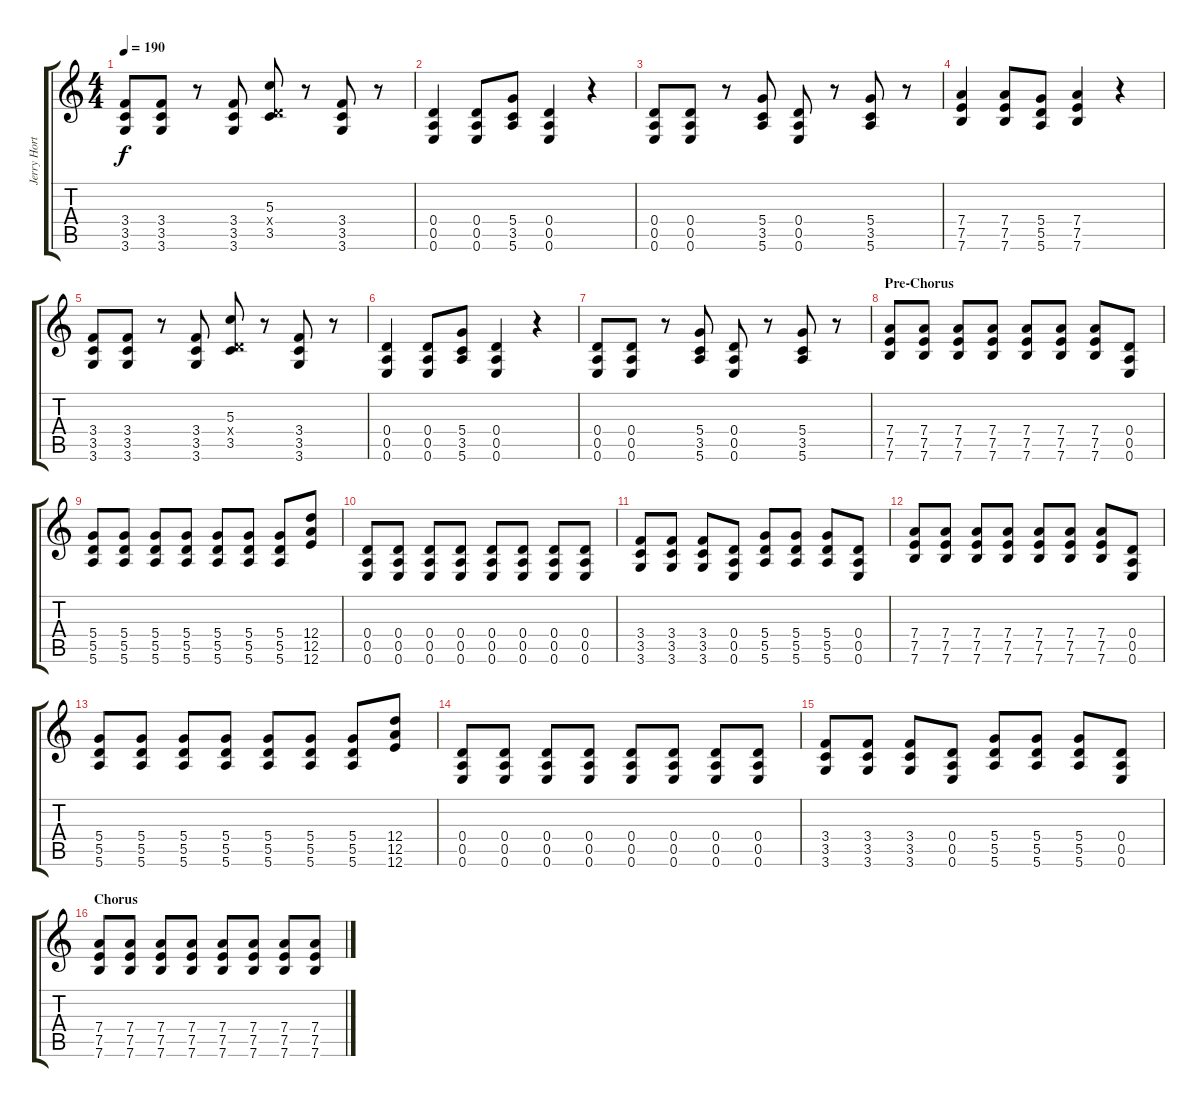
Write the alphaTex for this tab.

\track ("Jerry Horton guitar 1" "Jerry Hort") {instrument overdrivenguitar}
\staff {score tabs}
\tuning (E4 B3 G3 D3 A2 E2) {hide}
\ts (4 4)
\tempo 190
\clef g2
\ks c
(3.4 3.5 3.6).8{dy f} (3.4 3.5 3.6).8 r.8 (3.4 3.5 3.6).8 (5.3 0.4{x} 3.5).8 r.8 (3.4 3.5 3.6).8 r.8 |
(0.4 0.5 0.6).4 (0.4 0.5 0.6).8 (5.4 3.5 5.6).8 (0.4 0.5 0.6).4 r.4 |
(0.4 0.5 0.6).8 (0.4 0.5 0.6).8 r.8 (5.4 3.5 5.6).8 (0.4 0.5 0.6).8 r.8 (5.4 3.5 5.6).8 r.8 |
(7.4 7.5 7.6).4 (7.4 7.5 7.6).8 (5.4 5.5 5.6).8 (7.4 7.5 7.6).4 r.4 |
(3.4 3.5 3.6).8 (3.4 3.5 3.6).8 r.8 (3.4 3.5 3.6).8 (5.3 0.4{x} 3.5).8 r.8 (3.4 3.5 3.6).8 r.8 |
(0.4 0.5 0.6).4 (0.4 0.5 0.6).8 (5.4 3.5 5.6).8 (0.4 0.5 0.6).4 r.4 |
(0.4 0.5 0.6).8 (0.4 0.5 0.6).8 r.8 (5.4 3.5 5.6).8 (0.4 0.5 0.6).8 r.8 (5.4 3.5 5.6).8 r.8 |
\section ("" "Pre-Chorus")
(7.4 7.5 7.6).8 (7.4 7.5 7.6).8 (7.4 7.5 7.6).8 (7.4 7.5 7.6).8 (7.4 7.5 7.6).8 (7.4 7.5 7.6).8 (7.4 7.5 7.6).8 (0.4 0.5 0.6).8 |
(5.4 5.5 5.6).8 (5.4 5.5 5.6).8 (5.4 5.5 5.6).8 (5.4 5.5 5.6).8 (5.4 5.5 5.6).8 (5.4 5.5 5.6).8 (5.4 5.5 5.6).8 (12.4 12.5 12.6).8 |
(0.4 0.5 0.6).8 (0.4 0.5 0.6).8 (0.4 0.5 0.6).8 (0.4 0.5 0.6).8 (0.4 0.5 0.6).8 (0.4 0.5 0.6).8 (0.4 0.5 0.6).8 (0.4 0.5 0.6).8 |
(3.4 3.5 3.6).8 (3.4 3.5 3.6).8 (3.4 3.5 3.6).8 (0.4 0.5 0.6).8 (5.4 5.5 5.6).8 (5.4 5.5 5.6).8 (5.4 5.5 5.6).8 (0.4 0.5 0.6).8 |
(7.4 7.5 7.6).8 (7.4 7.5 7.6).8 (7.4 7.5 7.6).8 (7.4 7.5 7.6).8 (7.4 7.5 7.6).8 (7.4 7.5 7.6).8 (7.4 7.5 7.6).8 (0.4 0.5 0.6).8 |
(5.4 5.5 5.6).8 (5.4 5.5 5.6).8 (5.4 5.5 5.6).8 (5.4 5.5 5.6).8 (5.4 5.5 5.6).8 (5.4 5.5 5.6).8 (5.4 5.5 5.6).8 (12.4 12.5 12.6).8 |
(0.4 0.5 0.6).8 (0.4 0.5 0.6).8 (0.4 0.5 0.6).8 (0.4 0.5 0.6).8 (0.4 0.5 0.6).8 (0.4 0.5 0.6).8 (0.4 0.5 0.6).8 (0.4 0.5 0.6).8 |
(3.4 3.5 3.6).8 (3.4 3.5 3.6).8 (3.4 3.5 3.6).8 (0.4 0.5 0.6).8 (5.4 5.5 5.6).8 (5.4 5.5 5.6).8 (5.4 5.5 5.6).8 (0.4 0.5 0.6).8 |
\section ("" "Chorus")
(7.4 7.5 7.6).8 (7.4 7.5 7.6).8 (7.4 7.5 7.6).8 (7.4 7.5 7.6).8 (7.4 7.5 7.6).8 (7.4 7.5 7.6).8 (7.4 7.5 7.6).8 (7.4 7.5 7.6).8
